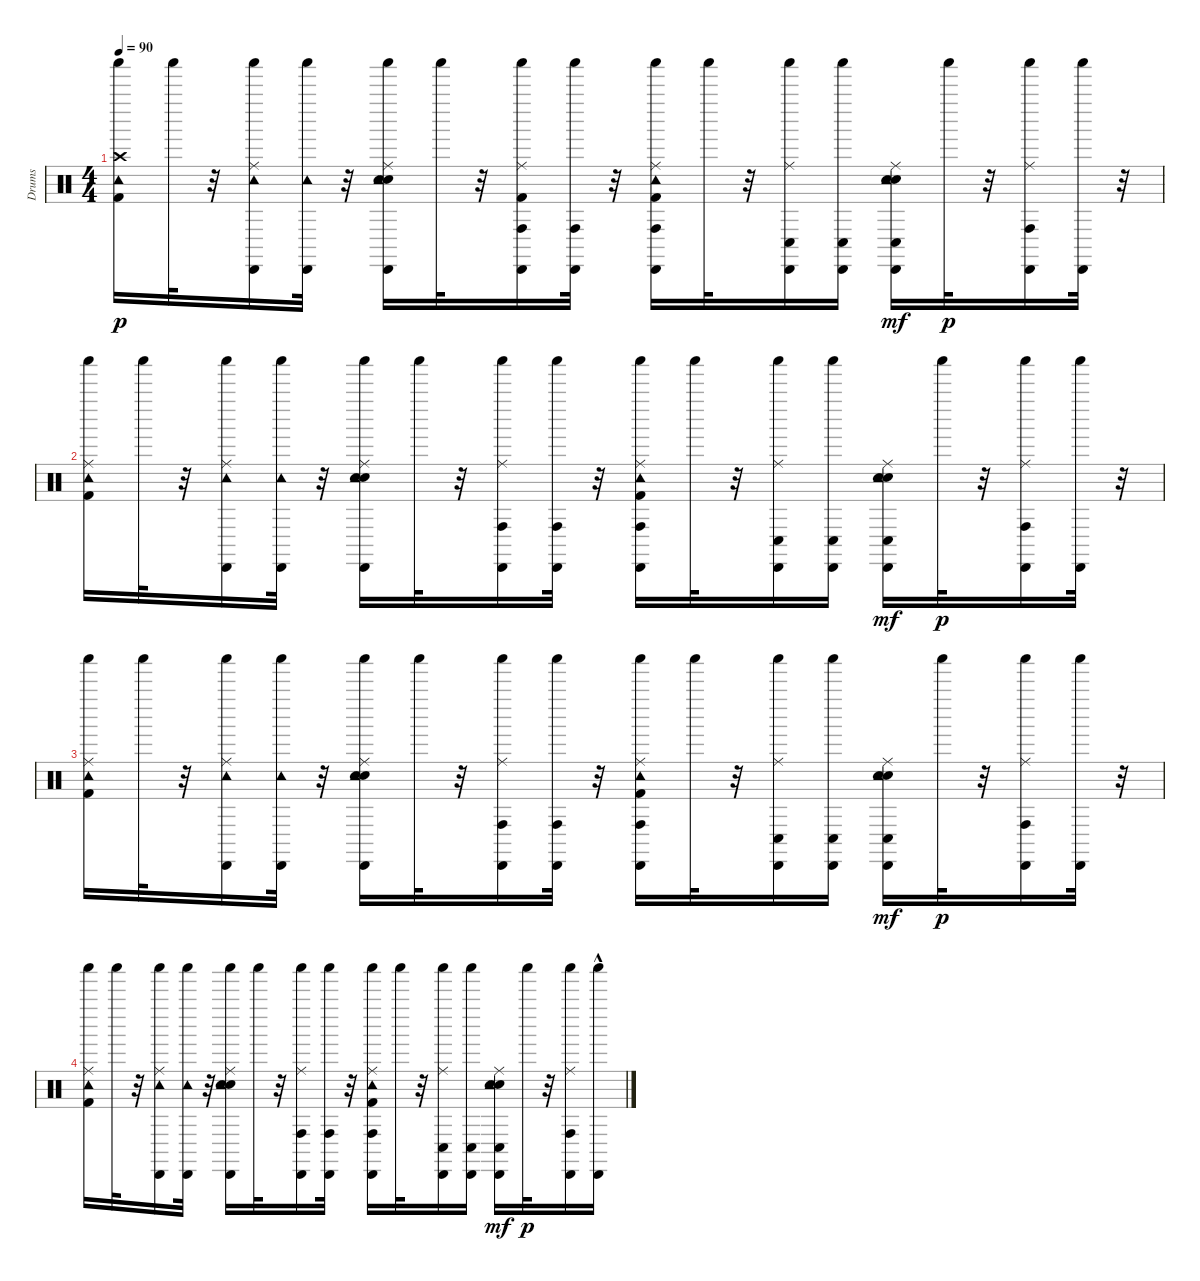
\track ("Drums" "Drums") {instrument percussion}
\staff {score}
\articulation defaults
\ts (4 4)
\tempo 90
\clef neutral
\ks c
("Crash high (hit)" "Kick (hit) 2" "Tambourine (hit)" "Shaker (hit)").16{dy p} "Shaker (hit)".32 r.32 ("Ride (middle)" "Tambourine (hit)" "Cabasa (hit)" "Shaker (hit)").16 ("Tambourine (hit)" "Cabasa (hit)" "Shaker (hit)").32 r.32 ("Electric Snare (hit)" "Ride (middle)" "Snare (hit) 2" "Tambourine (hit)" "Cabasa (hit)" "Shaker (hit)").16 "Shaker (hit)".32 r.32 ("Ride (middle)" "Kick (hit) 2" "Cabasa (hit)" "Conga high (hit)" "Shaker (hit)").16 ("Cabasa (hit)" "Conga high (hit)" "Shaker (hit)").32 r.32 ("Ride (middle)" "Kick (hit) 2" "Cabasa (hit)" "Conga high (hit)" "Tambourine (hit)" "Shaker (hit)").16 "Shaker (hit)".32 r.32 ("Ride (middle)" "Cabasa (hit)" "Conga low (hit)" "Shaker (hit)").16 ("Cabasa (hit)" "Conga low (hit)" "Shaker (hit)").16 ("Electric Snare (hit)" "Ride (middle)" "Snare (hit) 2" "Cabasa (hit)" "Conga low (hit)" "Tambourine (hit)").16{dy mf} "Shaker (hit)".32{dy p} r.32 ("Ride (middle)" "Cabasa (hit)" "Conga high (hit)" "Shaker (hit)").16 ("Cabasa (hit)" "Shaker (hit)").32 r.32 |
("Ride (middle)" "Kick (hit) 2" "Tambourine (hit)" "Shaker (hit)").16 "Shaker (hit)".32 r.32 ("Ride (middle)" "Tambourine (hit)" "Cabasa (hit)" "Shaker (hit)").16 ("Tambourine (hit)" "Cabasa (hit)" "Shaker (hit)").32 r.32 ("Electric Snare (hit)" "Ride (middle)" "Snare (hit) 2" "Tambourine (hit)" "Cabasa (hit)" "Shaker (hit)").16 "Shaker (hit)".32 r.32 ("Ride (middle)" "Cabasa (hit)" "Conga high (hit)" "Shaker (hit)").16 ("Cabasa (hit)" "Conga high (hit)" "Shaker (hit)").32 r.32 ("Ride (middle)" "Kick (hit) 2" "Cabasa (hit)" "Conga high (hit)" "Tambourine (hit)" "Shaker (hit)").16 "Shaker (hit)".32 r.32 ("Ride (middle)" "Cabasa (hit)" "Conga low (hit)" "Shaker (hit)").16 ("Cabasa (hit)" "Conga low (hit)" "Shaker (hit)").16 ("Electric Snare (hit)" "Ride (middle)" "Snare (hit) 2" "Cabasa (hit)" "Conga low (hit)" "Tambourine (hit)").16{dy mf} "Shaker (hit)".32{dy p} r.32 ("Ride (middle)" "Cabasa (hit)" "Conga high (hit)" "Shaker (hit)").16 ("Cabasa (hit)" "Shaker (hit)").32 r.32 |
("Ride (middle)" "Kick (hit) 2" "Tambourine (hit)" "Shaker (hit)").16 "Shaker (hit)".32 r.32 ("Ride (middle)" "Tambourine (hit)" "Cabasa (hit)" "Shaker (hit)").16 ("Tambourine (hit)" "Cabasa (hit)" "Shaker (hit)").32 r.32 ("Electric Snare (hit)" "Ride (middle)" "Snare (hit) 2" "Tambourine (hit)" "Cabasa (hit)" "Shaker (hit)").16 "Shaker (hit)".32 r.32 ("Ride (middle)" "Cabasa (hit)" "Conga high (hit)" "Shaker (hit)").16 ("Cabasa (hit)" "Conga high (hit)" "Shaker (hit)").32 r.32 ("Ride (middle)" "Kick (hit) 2" "Cabasa (hit)" "Conga high (hit)" "Tambourine (hit)" "Shaker (hit)").16 "Shaker (hit)".32 r.32 ("Ride (middle)" "Cabasa (hit)" "Conga low (hit)" "Shaker (hit)").16 ("Cabasa (hit)" "Conga low (hit)" "Shaker (hit)").16 ("Electric Snare (hit)" "Ride (middle)" "Snare (hit) 2" "Cabasa (hit)" "Conga low (hit)" "Tambourine (hit)").16{dy mf} "Shaker (hit)".32{dy p} r.32 ("Ride (middle)" "Cabasa (hit)" "Conga high (hit)" "Shaker (hit)").16 ("Cabasa (hit)" "Shaker (hit)").32 r.32 |
("Ride (middle)" "Kick (hit) 2" "Tambourine (hit)" "Shaker (hit)").16 "Shaker (hit)".32 r.32 ("Ride (middle)" "Tambourine (hit)" "Cabasa (hit)" "Shaker (hit)").16 ("Tambourine (hit)" "Cabasa (hit)" "Shaker (hit)").32 r.32 ("Electric Snare (hit)" "Ride (middle)" "Snare (hit) 2" "Tambourine (hit)" "Cabasa (hit)" "Shaker (hit)").16 "Shaker (hit)".32 r.32 ("Ride (middle)" "Cabasa (hit)" "Conga high (hit)" "Shaker (hit)").16 ("Cabasa (hit)" "Conga high (hit)" "Shaker (hit)").32 r.32 ("Ride (middle)" "Kick (hit) 2" "Cabasa (hit)" "Conga high (hit)" "Tambourine (hit)" "Shaker (hit)").16 "Shaker (hit)".32 r.32 ("Ride (middle)" "Cabasa (hit)" "Conga low (hit)" "Shaker (hit)").16 ("Cabasa (hit)" "Conga low (hit)" "Shaker (hit)").16 ("Electric Snare (hit)" "Ride (middle)" "Snare (hit) 2" "Cabasa (hit)" "Conga low (hit)" "Tambourine (hit)").16{dy mf} "Shaker (hit)".32{dy p} r.32 ("Ride (middle)" "Cabasa (hit)" "Conga high (hit)" "Shaker (hit)").16 ("Cabasa (hit)" "Shaker (hit)"{hac}).16
